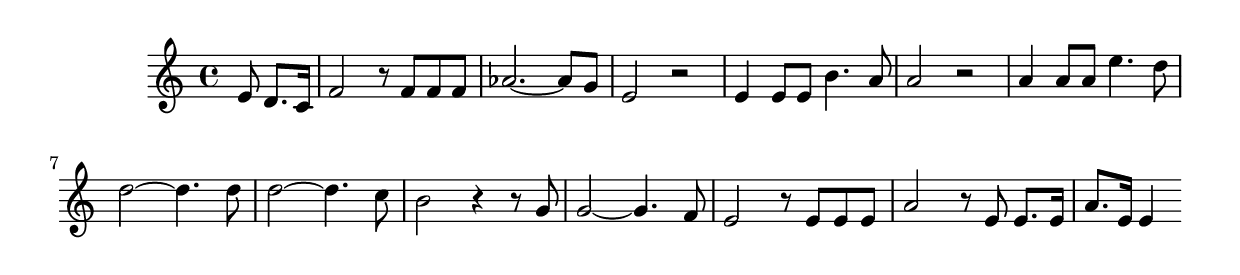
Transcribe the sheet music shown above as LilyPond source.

\version "2.14.0"
%{\header{
    title = "Ich grolle nicht"
    subtitle = "excerpt from Dichterliebe, opus 48"
    composer = "Robert Schumann (1810 -- 1856)"
    poet = "Heinrich Heine (1797 -- 1856)"
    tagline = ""
    piece = "Nicht zu schnell."
    arranger = "opus 48, n? 7"
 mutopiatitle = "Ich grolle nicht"
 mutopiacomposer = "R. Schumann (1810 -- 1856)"
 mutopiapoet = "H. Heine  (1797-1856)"
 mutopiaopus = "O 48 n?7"
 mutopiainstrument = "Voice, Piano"
 date = "1840"
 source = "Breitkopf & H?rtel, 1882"
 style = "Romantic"
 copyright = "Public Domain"
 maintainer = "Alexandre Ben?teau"
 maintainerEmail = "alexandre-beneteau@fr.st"
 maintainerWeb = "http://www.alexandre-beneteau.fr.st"
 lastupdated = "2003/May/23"
 
}%}
\score{{\key c \major
\time 4/4
%{\tempo 4=120
%}\relative e' {
\partial 8*3  e8 d8. c16 | f2 r8 f f f | aes2. ~ aes8 g | e2 r |
  e4 e8 e b'4. a8 | a2 r | a4 a8 a e'4. d8 | d2 ~ d4. d8 |
  d2 ~ d4. c8 | b2 r4 r8 g | g2 ~ g4. f8 | e2 r8 e e e | a2 r8 e e8. e16 |
  a8. e16 e4
}
}}